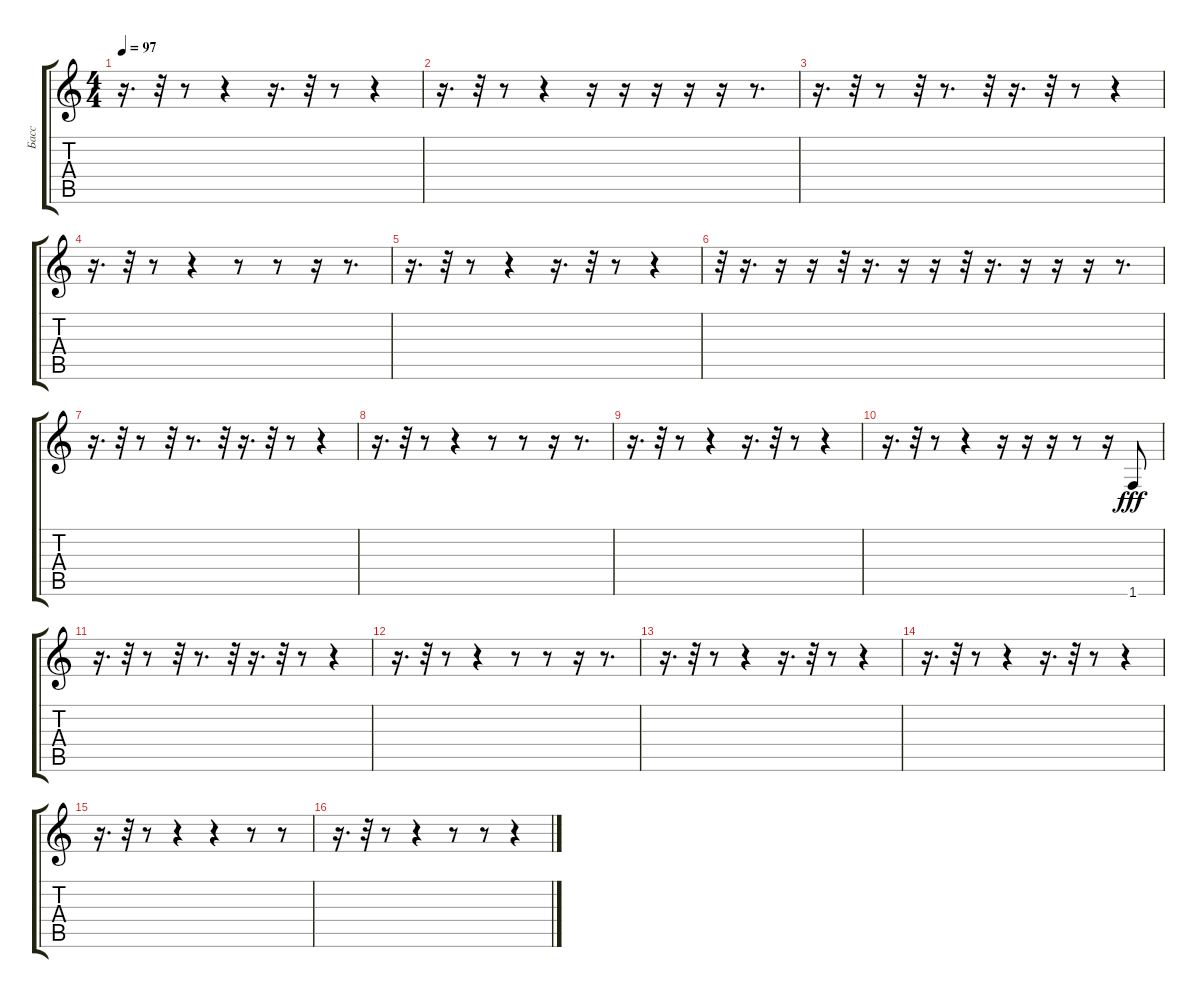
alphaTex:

\track ("Басс" "Басс") {instrument electricbassfinger}
\staff {score tabs}
\tuning (E4 B3 G3 D3 A2 E2) {hide}
\ts (4 4)
\tempo 97
\clef g2
\ks c
r.16{d dy f} r.32 r.8 r.4 r.16{d} r.32 r.8 r.4 |
r.16{d} r.32 r.8 r.4 r.16 r.16 r.16 r.16 r.16 r.8{d} |
r.16{d} r.32 r.8 r.32 r.8{d} r.32 r.16{d} r.32 r.8 r.4 |
r.16{d} r.32 r.8 r.4 r.8 r.8 r.16 r.8{d} |
r.16{d} r.32 r.8 r.4 r.16{d} r.32 r.8 r.4 |
r.32 r.16{d} r.16 r.16 r.32 r.16{d} r.16 r.16 r.32 r.16{d} r.16 r.16 r.16 r.8{d} |
r.16{d} r.32 r.8 r.32 r.8{d} r.32 r.16{d} r.32 r.8 r.4 |
r.16{d} r.32 r.8 r.4 r.8 r.8 r.16 r.8{d} |
r.16{d} r.32 r.8 r.4 r.16{d} r.32 r.8 r.4 |
r.16{d} r.32 r.8 r.4 r.16 r.16 r.16 r.8 r.16 1.6.8{dy fff} |
r.16{d} r.32 r.8 r.32 r.8{d} r.32 r.16{d} r.32 r.8 r.4 |
r.16{d} r.32 r.8 r.4 r.8 r.8 r.16 r.8{d} |
r.16{d} r.32 r.8 r.4 r.16{d} r.32 r.8 r.4 |
r.16{d} r.32 r.8 r.4 r.16{d} r.32 r.8 r.4 |
r.16{d} r.32 r.8 r.4 r.4 r.8 r.8 |
r.16{d} r.32 r.8 r.4 r.8 r.8 r.4
